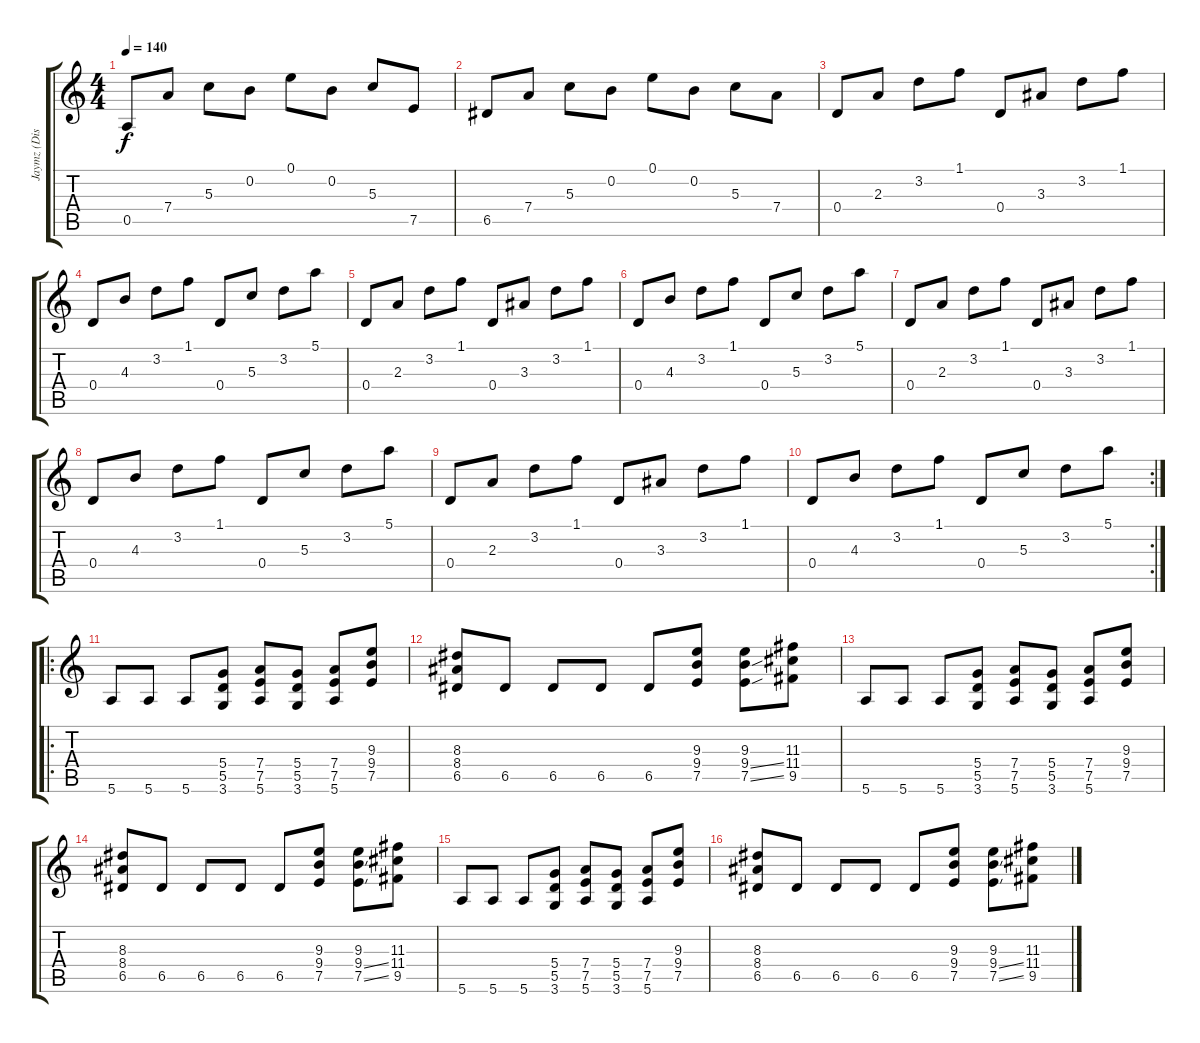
\track ("Jaymz (Disto Gtr)" "Jaymz (Dis") {instrument distortionguitar}
\staff {score tabs}
\tuning (E4 B3 G3 D3 A2 E2) {hide}
\ts (4 4)
\tempo 140
\clef g2
\ks c
0.5.8{dy f} 7.4.8 5.3.8 0.2.8 0.1.8 0.2.8 5.3.8 7.5.8 |
6.5.8 7.4.8 5.3.8 0.2.8 0.1.8 0.2.8 5.3.8 7.4.8 |
0.4.8 2.3.8 3.2.8 1.1.8 0.4.8 3.3.8 3.2.8 1.1.8 |
0.4.8 4.3.8 3.2.8 1.1.8 0.4.8 5.3.8 3.2.8 5.1.8 |
0.4.8 2.3.8 3.2.8 1.1.8 0.4.8 3.3.8 3.2.8 1.1.8 |
0.4.8 4.3.8 3.2.8 1.1.8 0.4.8 5.3.8 3.2.8 5.1.8 |
0.4.8 2.3.8 3.2.8 1.1.8 0.4.8 3.3.8 3.2.8 1.1.8 |
0.4.8 4.3.8 3.2.8 1.1.8 0.4.8 5.3.8 3.2.8 5.1.8 |
0.4.8 2.3.8 3.2.8 1.1.8 0.4.8 3.3.8 3.2.8 1.1.8 |
\rc 2
0.4.8 4.3.8 3.2.8 1.1.8 0.4.8 5.3.8 3.2.8 5.1.8 |
\ro
5.6.8 5.6.8 5.6.8 (5.4 5.5 3.6).8 (7.4 7.5 5.6).8 (5.4 5.5 3.6).8 (7.4 7.5 5.6).8 (9.3 9.4 7.5).8 |
(8.3 8.4 6.5).8 6.5.8 6.5.8 6.5.8 6.5.8 (9.3 9.4 7.5).8 (9.3 9.4{ss} 7.5{ss}).8 (11.3 11.4 9.5).8 |
5.6.8 5.6.8 5.6.8 (5.4 5.5 3.6).8 (7.4 7.5 5.6).8 (5.4 5.5 3.6).8 (7.4 7.5 5.6).8 (9.3 9.4 7.5).8 |
(8.3 8.4 6.5).8 6.5.8 6.5.8 6.5.8 6.5.8 (9.3 9.4 7.5).8 (9.3 9.4{ss} 7.5{ss}).8 (11.3 11.4 9.5).8 |
5.6.8 5.6.8 5.6.8 (5.4 5.5 3.6).8 (7.4 7.5 5.6).8 (5.4 5.5 3.6).8 (7.4 7.5 5.6).8 (9.3 9.4 7.5).8 |
(8.3 8.4 6.5).8 6.5.8 6.5.8 6.5.8 6.5.8 (9.3 9.4 7.5).8 (9.3 9.4{ss} 7.5{ss}).8 (11.3 11.4 9.5).8
